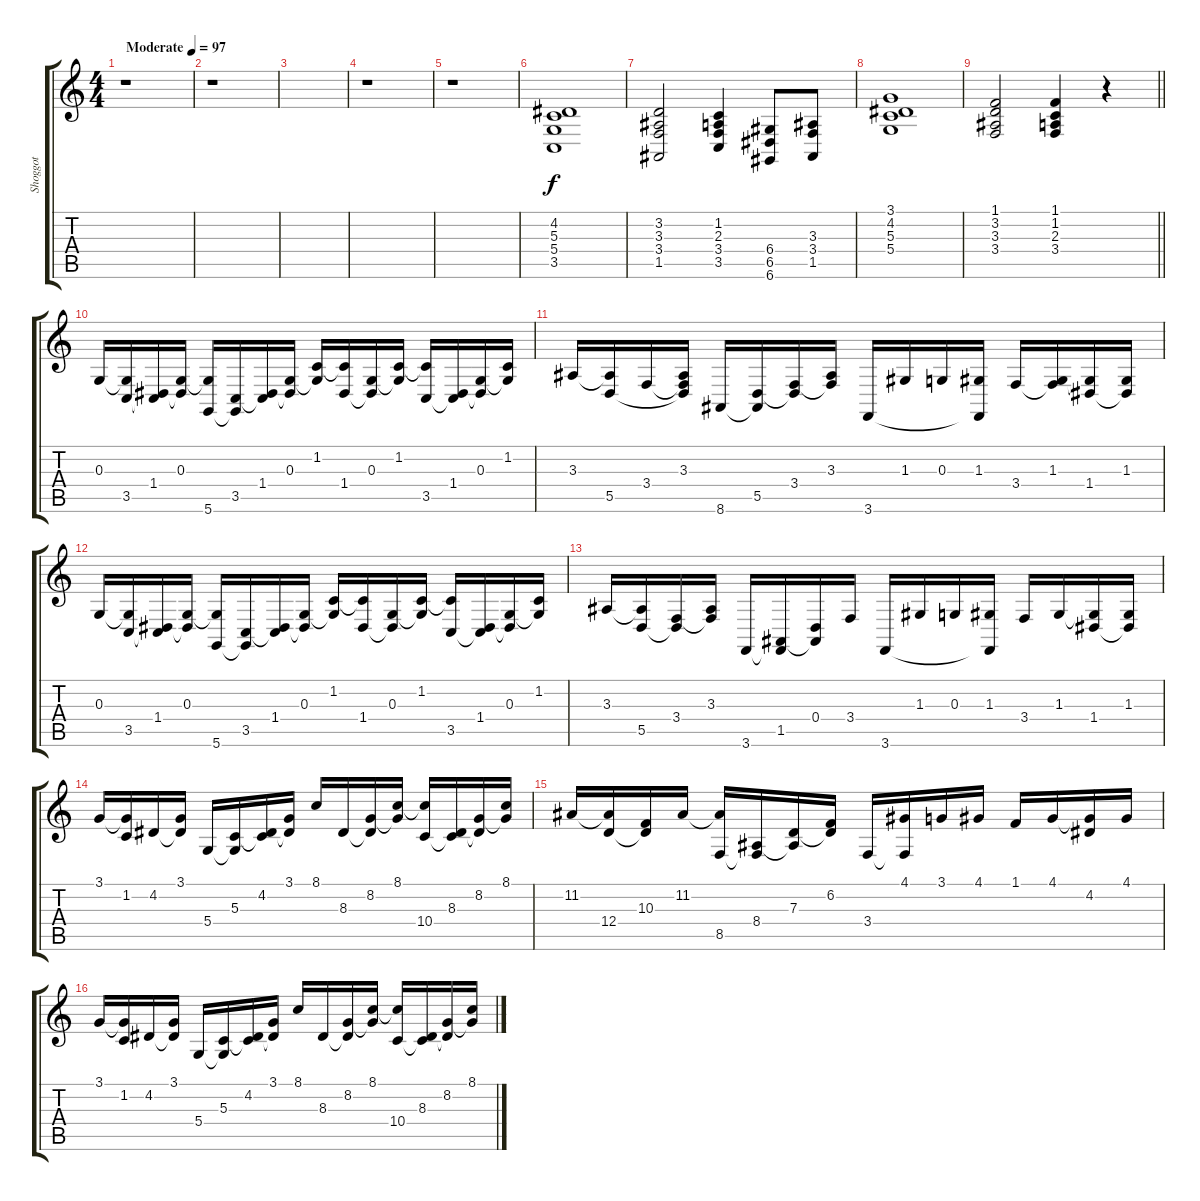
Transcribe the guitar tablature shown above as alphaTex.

\track ("Shoggot" "Shoggot") {instrument synthstrings1}
\staff {score tabs}
\tuning (E4 B3 G3 D3 A2 D2) {hide}
\ts (4 4)
\tempo (97 "Moderate")
\clef g2
\ks c
r.1{dy f instrument synthstrings1} |
r.1 |
|
r.1 |
r.1 |
(4.2 5.3 5.4 3.5).1 |
(3.2 3.3 3.4 1.5).2 (1.2 2.3 3.4 3.5).4 (6.4 6.5 6.6).8 (3.3 3.4 1.5).8 |
(3.1 4.2 5.3 5.4).1 |
\barLineRight lightlight
(1.1 3.2 3.3 3.4).2 (1.1 1.2 2.3 3.4).4 r.4 |
0.3.16{volume 8 balance 7 instrument acousticguitarsteel} (0.3{t} 3.5).16 (1.4 3.5{t}).16 (0.3 1.4{t}).16 (0.3{t} 5.6).16 (3.5 5.6{t}).16 (1.4 3.5{t}).16 (0.3 1.4{t}).16 (1.2 0.3{t}).16 (1.2{t} 1.4).16 (0.3 1.4{t}).16 (1.2 0.3{t}).16 (1.2{t} 3.5).16 (1.4 3.5{t}).16 (0.3 1.4{t}).16 (1.2 0.3{t}).16 |
3.3.16 (3.3{t} 5.5).16 3.4.16 (3.3 3.4{t} 5.5{t}).16 8.6.16 (5.5 8.6{t}).16 (3.4 5.5{t}).16 (3.3 3.4{t}).16 3.6.16 1.3.16 0.3.16 (1.3 3.6{t}).16 3.4.16 (1.3 3.4{t}).16 (1.3{t} 1.4).16 (1.3 1.4{t}).16 |
0.3.16 (0.3{t} 3.5).16 (1.4 3.5{t}).16 (0.3 1.4{t}).16 (0.3{t} 5.6).16 (3.5 5.6{t}).16 (1.4 3.5{t}).16 (0.3 1.4{t}).16 (1.2 0.3{t}).16 (1.2{t} 1.4).16 (0.3 1.4{t}).16 (1.2 0.3{t}).16 (1.2{t} 3.5).16 (1.4 3.5{t}).16 (0.3 1.4{t}).16 (1.2 0.3{t}).16 |
3.3.16 (3.3{t} 5.5).16 (3.4 5.5{t}).16 (3.3 3.4{t}).16 3.6.16 (1.5 3.6{t}).16 (0.4 1.5{t}).16 3.4.16 3.6.16 1.3.16 0.3.16 (1.3 3.6{t}).16 3.4.16 1.3.16 (1.3{t} 1.4).16 (1.3 1.4{t}).16 |
3.1.16 (3.1{t} 1.2).16 4.2.16 (3.1 4.2{t}).16 5.4.16 (5.3 5.4{t}).16 (4.2 5.3{t}).16 (3.1 4.2{t}).16 8.1.16 8.3.16 (8.2 8.3{t}).16 (8.1 8.2{t}).16 (8.1{t} 10.4).16 (8.3 10.4{t}).16 (8.2 8.3{t}).16 (8.1 8.2{t}).16 |
11.2.16 (11.2{t} 12.4).16 (10.3 12.4{t}).16 11.2.16 (11.2{t} 8.5).16 (8.4 8.5{t}).16 (7.3 8.4{t}).16 (6.2 7.3{t}).16 3.4.16 (4.1 3.4{t}).16 3.1.16 4.1.16 1.1.16 4.1.16 (4.1{t} 4.2).16 4.1.16 |
3.1.16 (3.1{t} 1.2).16 4.2.16 (3.1 4.2{t}).16 5.4.16 (5.3 5.4{t}).16 (4.2 5.3{t}).16 (3.1 4.2{t}).16 8.1.16 8.3.16 (8.2 8.3{t}).16 (8.1 8.2{t}).16 (8.1{t} 10.4).16 (8.3 10.4{t}).16 (8.2 8.3{t}).16 (8.1 8.2{t}).16
